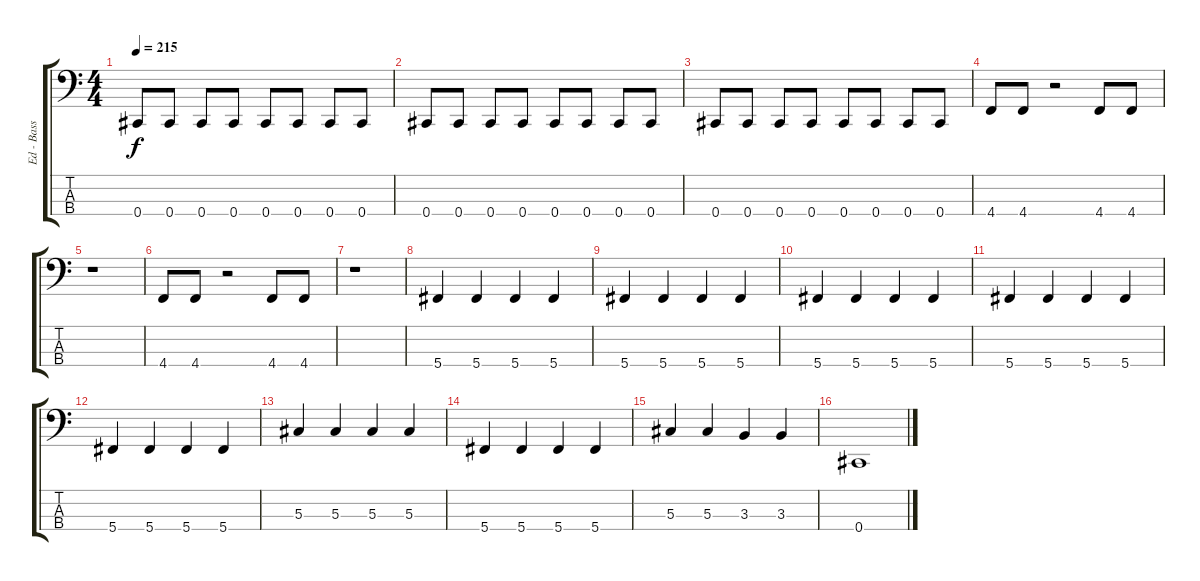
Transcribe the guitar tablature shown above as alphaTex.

\track ("Ed - Bass" "Ed - Bass") {instrument electricbasspick}
\staff {score tabs}
\tuning (Gb2 Db2 Ab1 Db1) {hide}
\ts (4 4)
\tempo 215
\clef f4
\ks c
0.4.8{dy f} 0.4.8 0.4.8 0.4.8 0.4.8 0.4.8 0.4.8 0.4.8 |
0.4.8 0.4.8 0.4.8 0.4.8 0.4.8 0.4.8 0.4.8 0.4.8 |
0.4.8 0.4.8 0.4.8 0.4.8 0.4.8 0.4.8 0.4.8 0.4.8 |
4.4.8 4.4.8 r.2 4.4.8 4.4.8 |
r.1 |
4.4.8 4.4.8 r.2 4.4.8 4.4.8 |
r.1 |
5.4.4 5.4.4 5.4.4 5.4.4 |
5.4.4 5.4.4 5.4.4 5.4.4 |
5.4.4 5.4.4 5.4.4 5.4.4 |
5.4.4 5.4.4 5.4.4 5.4.4 |
5.4.4 5.4.4 5.4.4 5.4.4 |
5.3.4 5.3.4 5.3.4 5.3.4 |
5.4.4 5.4.4 5.4.4 5.4.4 |
5.3.4 5.3.4 3.3.4 3.3.4 |
0.4.1
